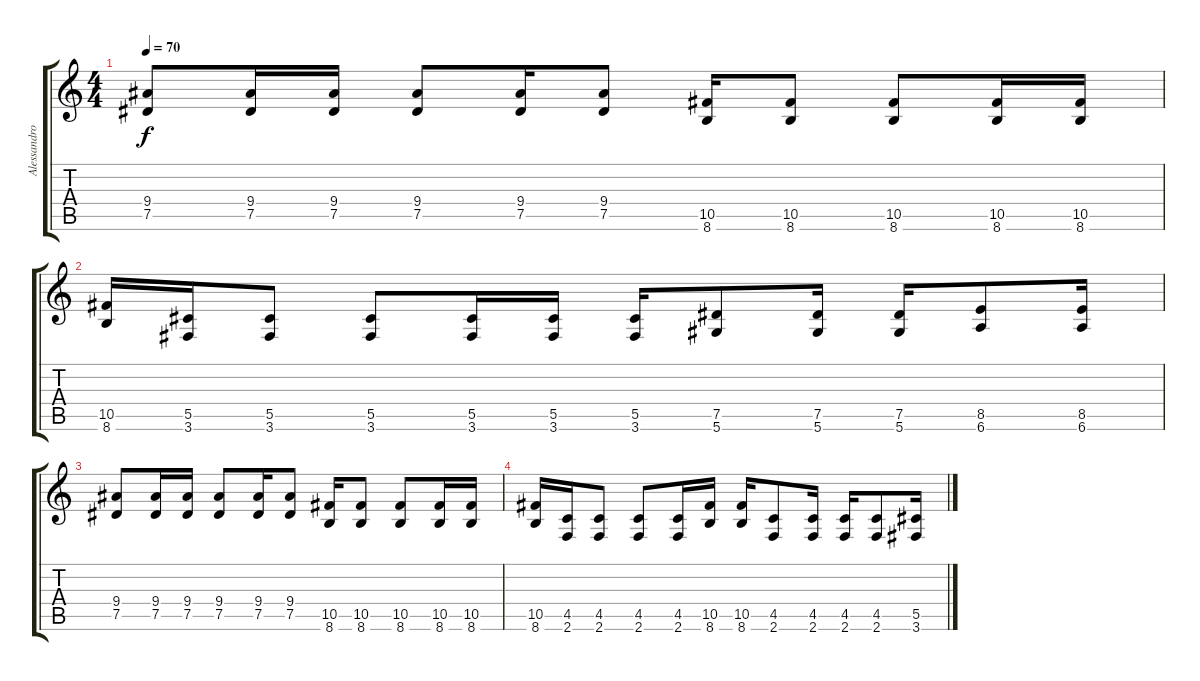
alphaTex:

\track ("Alessandro Pace " "Alessandro") {instrument distortionguitar}
\staff {score tabs}
\tuning (Eb4 Bb3 Gb3 Db3 Ab2 Eb2) {hide}
\ts (4 4)
\tempo 70
\clef g2
\ks c
(9.4 7.5).8{dy f} (9.4 7.5).16 (9.4 7.5).16 (9.4 7.5).8 (9.4 7.5).16 (9.4 7.5).8 (10.5 8.6).16 (10.5 8.6).8 (10.5 8.6).8 (10.5 8.6).16 (10.5 8.6).16 |
(10.5 8.6).16 (5.5 3.6).16 (5.5 3.6).8 (5.5 3.6).8 (5.5 3.6).16 (5.5 3.6).16 (5.5 3.6).16 (7.5 5.6).8 (7.5 5.6).16 (7.5 5.6).16 (8.5 6.6).8 (8.5 6.6).16 |
(9.4 7.5).8 (9.4 7.5).16 (9.4 7.5).16 (9.4 7.5).8 (9.4 7.5).16 (9.4 7.5).8 (10.5 8.6).16 (10.5 8.6).8 (10.5 8.6).8 (10.5 8.6).16 (10.5 8.6).16 |
(10.5 8.6).16 (4.5 2.6).16 (4.5 2.6).8 (4.5 2.6).8 (4.5 2.6).16 (10.5 8.6).16 (10.5 8.6).16 (4.5 2.6).8 (4.5 2.6).16 (4.5 2.6).16 (4.5 2.6).8 (5.5 3.6).16
